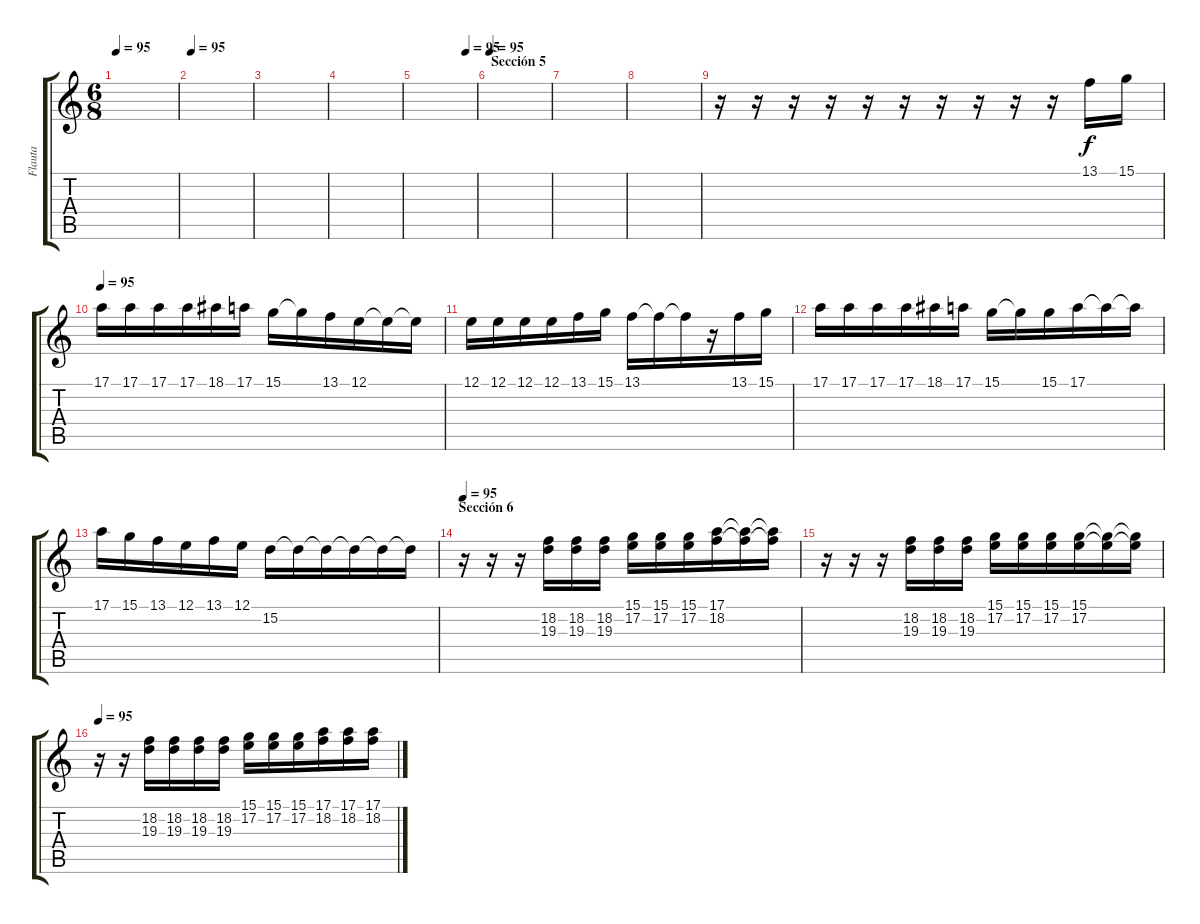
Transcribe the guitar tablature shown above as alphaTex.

\track ("Flauta" "Flauta") {instrument flute}
\staff {score tabs}
\tuning (E4 B3 G3 D3 A2 E2) {hide}
\ts (6 8)
\tempo 95
\clef g2
\ks c
|
\tempo 95
|
|
|
\tempo (95 0.8333333333333334)
|
\section ("" "Sección 5")
\tempo 95
|
|
|
r.16 r.16 r.16 r.16 r.16 r.16 r.16 r.16 r.16 r.16 13.1.16 15.1.16 |
\tempo 95
17.1.16 17.1.16 17.1.16 17.1.16 18.1.16 17.1.16 15.1.16 15.1{t}.16 13.1.16 12.1.16 12.1{t}.16 12.1{t}.16 |
12.1.16 12.1.16 12.1.16 12.1.16 13.1.16 15.1.16 13.1.16 13.1{t}.16 13.1{t}.16 r.16 13.1.16 15.1.16 |
17.1.16 17.1.16 17.1.16 17.1.16 18.1.16 17.1.16 15.1.16 15.1{t}.16 15.1.16 17.1.16 17.1{t}.16 17.1{t}.16 |
17.1.16 15.1.16 13.1.16 12.1.16 13.1.16 12.1.16 15.2.16 15.2{t}.16 15.2{t}.16 15.2{t}.16 15.2{t}.16 15.2{t}.16 |
\section ("" "Sección 6")
\tempo 95
r.16{volume 8} r.16 r.16 (18.2 19.3).16 (18.2 19.3).16 (18.2 19.3).16 (15.1 17.2).16 (15.1 17.2).16 (15.1 17.2).16 (17.1 18.2).16 (17.1{t} 18.2{t}).16 (17.1{t} 18.2{t}).16 |
r.16 r.16 r.16 (18.2 19.3).16 (18.2 19.3).16 (18.2 19.3).16 (15.1 17.2).16 (15.1 17.2).16 (15.1 17.2).16 (15.1 17.2).16 (15.1{t} 17.2{t}).16 (15.1{t} 17.2{t}).16 |
\tempo 95
r.16 r.16 (18.2 19.3).16 (18.2 19.3).16 (18.2 19.3).16 (18.2 19.3).16 (15.1 17.2).16 (15.1 17.2).16 (15.1 17.2).16 (17.1 18.2).16 (17.1 18.2).16 (17.1 18.2).16
